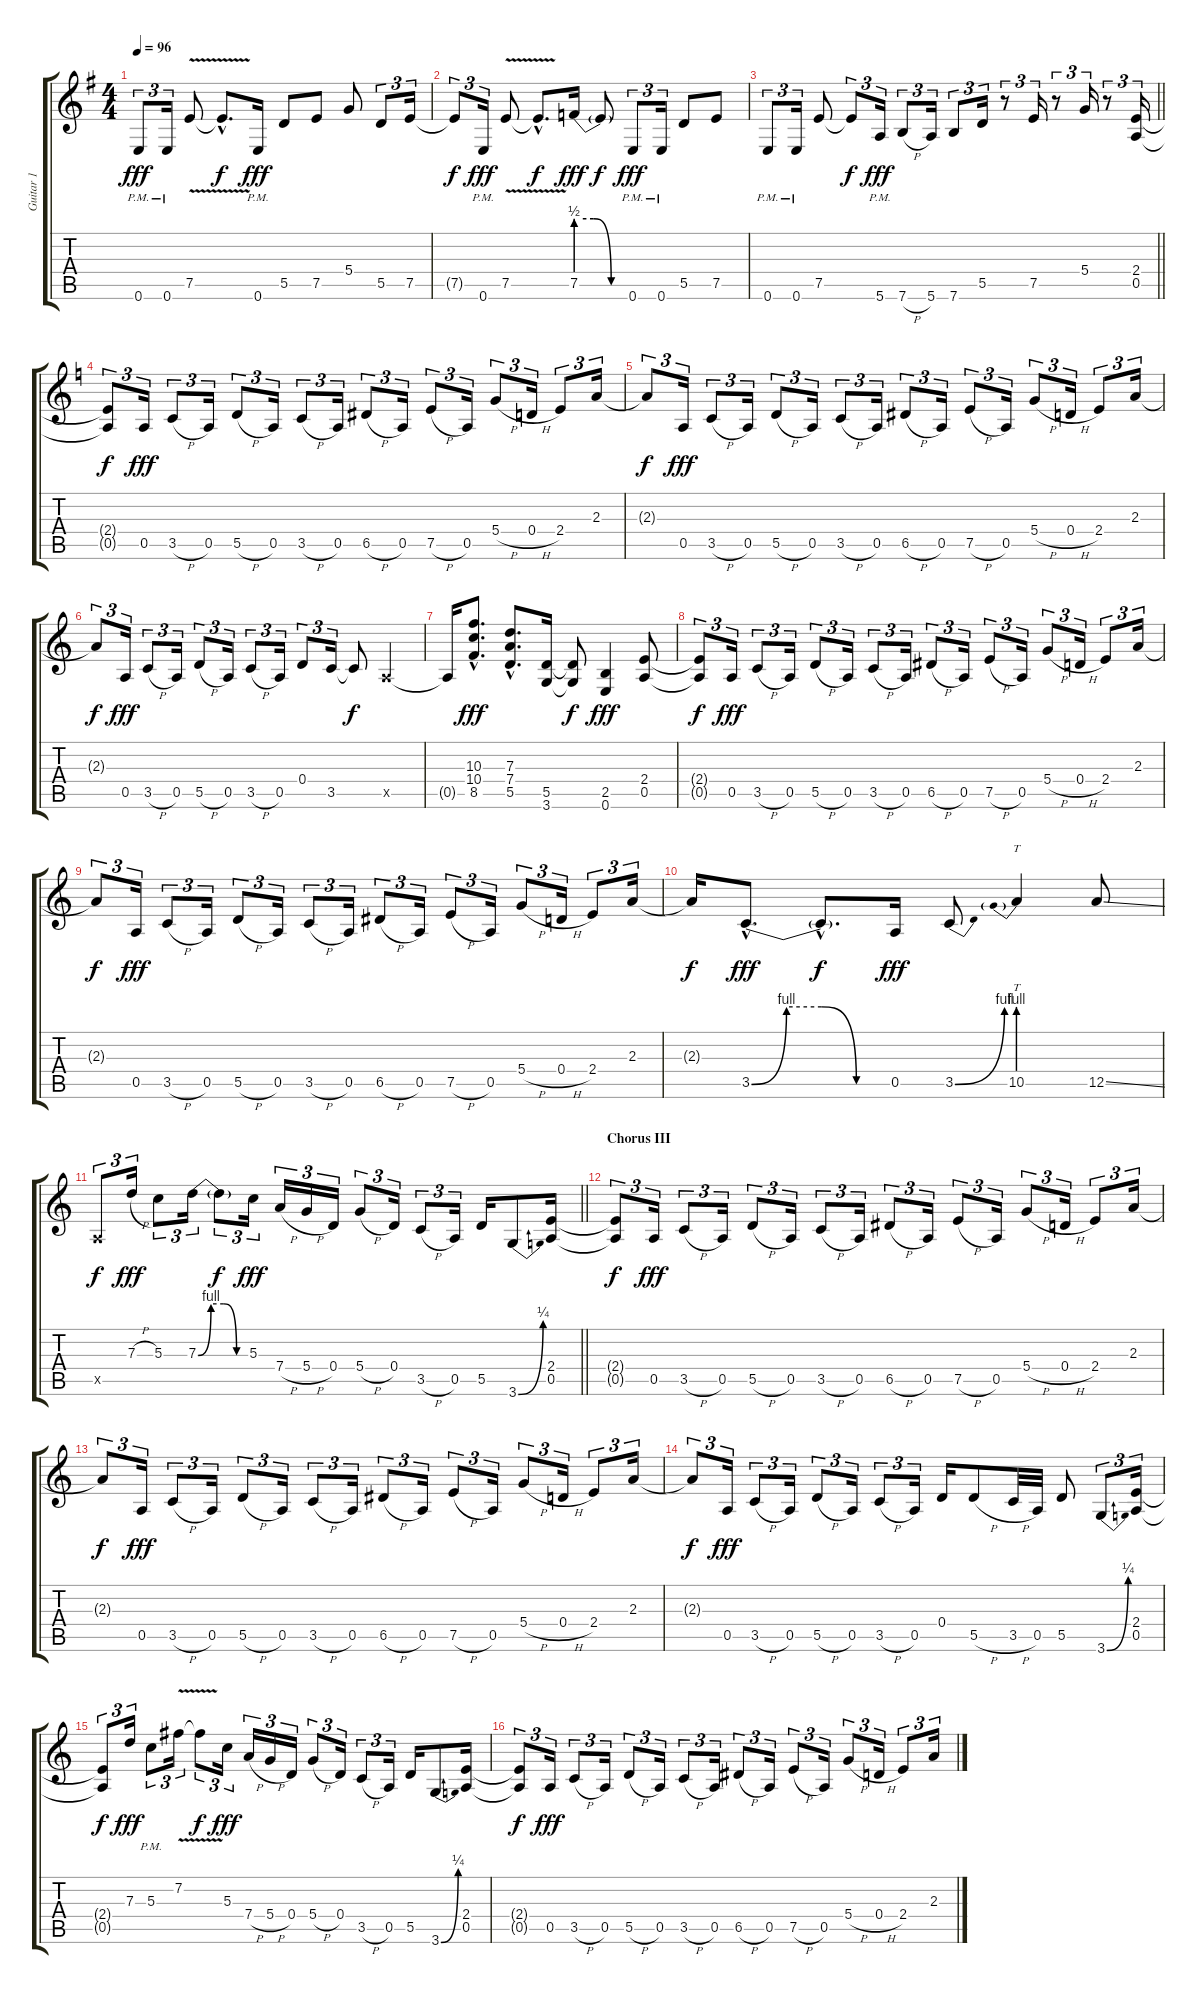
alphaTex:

\track ("Guitar 1" "Guitar 1") {instrument distortionguitar}
\staff {score tabs}
\tuning (E4 B3 G3 D3 A2 E2) {hide}
\ts (4 4)
\tempo 96
\clef g2
\ks g
0.6{pm}.8{tu (3 2) dy fff} 0.6{pm}.16{tu (3 2)} 7.5{v}.8 7.5{hac t}.8{d dy f} 0.6{pm}.16{dy fff} 5.5.8 7.5.8 5.4.8 5.5.8{tu (3 2)} 7.5.16{tu (3 2)} |
7.5{t}.8{tu (3 2) dy f} 0.6{pm}.16{tu (3 2) dy fff} 7.5{v}.8 7.5{hac t}.8{d dy f} 7.5{be (custom 0 2 20 2 40 0 60 0)}.16{dy fff} 7.5{t}.8{dy f} 0.6{pm}.8{tu (3 2) dy fff} 0.6{pm}.16{tu (3 2)} 5.5.8 7.5.8 |
\barLineRight lightlight
0.6{pm}.8{tu (3 2)} 0.6{pm}.16{tu (3 2)} 7.5.8 7.5{t}.8{tu (3 2) dy f} 5.6{pm}.16{tu (3 2) dy fff} 7.6{h}.8{tu (3 2)} 5.6.16{tu (3 2)} 7.6.8{tu (3 2)} 5.5.16{tu (3 2)} r.8{tu (3 2)} 7.5.16{tu (3 2)} r.8{tu (3 2)} 5.4.16{tu (3 2)} r.8{tu (3 2)} (2.4 0.5).16{tu (3 2)} |
\ks c
(2.4{t} 0.5{t}).8{tu (3 2) dy f} 0.5.16{tu (3 2) dy fff} 3.5{h}.8{tu (3 2)} 0.5.16{tu (3 2)} 5.5{h}.8{tu (3 2)} 0.5.16{tu (3 2)} 3.5{h}.8{tu (3 2)} 0.5.16{tu (3 2)} 6.5{h}.8{tu (3 2)} 0.5.16{tu (3 2)} 7.5{h}.8{tu (3 2)} 0.5.16{tu (3 2)} 5.4{h}.8{tu (3 2)} 0.4{h}.16{tu (3 2)} 2.4.8{tu (3 2)} 2.3.16{tu (3 2)} |
2.3{t}.8{tu (3 2) dy f} 0.5.16{tu (3 2) dy fff} 3.5{h}.8{tu (3 2)} 0.5.16{tu (3 2)} 5.5{h}.8{tu (3 2)} 0.5.16{tu (3 2)} 3.5{h}.8{tu (3 2)} 0.5.16{tu (3 2)} 6.5{h}.8{tu (3 2)} 0.5.16{tu (3 2)} 7.5{h}.8{tu (3 2)} 0.5.16{tu (3 2)} 5.4{h}.8{tu (3 2)} 0.4{h}.16{tu (3 2)} 2.4.8{tu (3 2)} 2.3.16{tu (3 2)} |
2.3{t}.8{tu (3 2) dy f} 0.5.16{tu (3 2) dy fff} 3.5{h}.8{tu (3 2)} 0.5.16{tu (3 2)} 5.5{h}.8{tu (3 2)} 0.5.16{tu (3 2)} 3.5{h}.8{tu (3 2)} 0.5.16{tu (3 2)} 0.4.8{tu (3 2)} 3.5.16{tu (3 2)} 3.5{t}.8{dy f} 0.5{x}.4 |
0.5{t}.16 (10.3{hac} 10.4{hac} 8.5{hac}).8{d dy fff} (7.3{hac} 7.4{hac} 5.5{hac}).8{d} (5.5 3.6).16 (5.5{t} 3.6{t}).8{dy f} (2.5 0.6).4{dy fff} (2.4 0.5).8 |
(2.4{t} 0.5{t}).8{tu (3 2) dy f} 0.5.16{tu (3 2) dy fff} 3.5{h}.8{tu (3 2)} 0.5.16{tu (3 2)} 5.5{h}.8{tu (3 2)} 0.5.16{tu (3 2)} 3.5{h}.8{tu (3 2)} 0.5.16{tu (3 2)} 6.5{h}.8{tu (3 2)} 0.5.16{tu (3 2)} 7.5{h}.8{tu (3 2)} 0.5.16{tu (3 2)} 5.4{h}.8{tu (3 2)} 0.4{h}.16{tu (3 2)} 2.4.8{tu (3 2)} 2.3.16{tu (3 2)} |
2.3{t}.8{tu (3 2) dy f} 0.5.16{tu (3 2) dy fff} 3.5{h}.8{tu (3 2)} 0.5.16{tu (3 2)} 5.5{h}.8{tu (3 2)} 0.5.16{tu (3 2)} 3.5{h}.8{tu (3 2)} 0.5.16{tu (3 2)} 6.5{h}.8{tu (3 2)} 0.5.16{tu (3 2)} 7.5{h}.8{tu (3 2)} 0.5.16{tu (3 2)} 5.4{h}.8{tu (3 2)} 0.4{h}.16{tu (3 2)} 2.4.8{tu (3 2)} 2.3.16{tu (3 2)} |
2.3{t}.16{dy f} 3.5{be (custom 0 0 15 4 30 4 45 0 60 0) hac}.8{d dy fff} 3.5{hac t}.8{d dy f} 0.5.16{dy fff} 3.5{be (bend 0 0 60 4)}.8 10.5{be (prebend 0 4 60 4)}.4{tt} 12.5{ss}.8 |
\barLineRight lightlight
0.5{x}.8{tu (3 2) dy f} 7.3{h}.16{tu (3 2) dy fff} 5.3.8{tu (3 2)} 7.3{be (custom 0 0 15 4 30 4 45 0 60 0)}.16{tu (3 2)} 7.3{t}.8{tu (3 2) dy f} 5.3.16{tu (3 2) dy fff} 7.4{h}.16{tu (3 2)} 5.4{h}.16{tu (3 2)} 0.4.16{tu (3 2)} 5.4{h}.8{tu (3 2)} 0.4.16{tu (3 2)} 3.5{h}.8{tu (3 2)} 0.5.16{tu (3 2)} 5.5.16 3.6{be (bend 0 0 60 1)}.8 (2.4 0.5).16 |
\section ("" "Chorus III")
(2.4{t} 0.5{t}).8{tu (3 2) dy f} 0.5.16{tu (3 2) dy fff} 3.5{h}.8{tu (3 2)} 0.5.16{tu (3 2)} 5.5{h}.8{tu (3 2)} 0.5.16{tu (3 2)} 3.5{h}.8{tu (3 2)} 0.5.16{tu (3 2)} 6.5{h}.8{tu (3 2)} 0.5.16{tu (3 2)} 7.5{h}.8{tu (3 2)} 0.5.16{tu (3 2)} 5.4{h}.8{tu (3 2)} 0.4{h}.16{tu (3 2)} 2.4.8{tu (3 2)} 2.3.16{tu (3 2)} |
2.3{t}.8{tu (3 2) dy f} 0.5.16{tu (3 2) dy fff} 3.5{h}.8{tu (3 2)} 0.5.16{tu (3 2)} 5.5{h}.8{tu (3 2)} 0.5.16{tu (3 2)} 3.5{h}.8{tu (3 2)} 0.5.16{tu (3 2)} 6.5{h}.8{tu (3 2)} 0.5.16{tu (3 2)} 7.5{h}.8{tu (3 2)} 0.5.16{tu (3 2)} 5.4{h}.8{tu (3 2)} 0.4{h}.16{tu (3 2)} 2.4.8{tu (3 2)} 2.3.16{tu (3 2)} |
2.3{t}.8{tu (3 2) dy f} 0.5.16{tu (3 2) dy fff} 3.5{h}.8{tu (3 2)} 0.5.16{tu (3 2)} 5.5{h}.8{tu (3 2)} 0.5.16{tu (3 2)} 3.5{h}.8{tu (3 2)} 0.5.16{tu (3 2)} 0.4.16 5.5{h}.8 3.5{h}.32 0.5.32 5.5.8 3.6{be (bend 0 0 60 1)}.8{tu (3 2)} (2.4 0.5).16{tu (3 2)} |
(2.4{t} 0.5{t}).8{tu (3 2) dy f} 7.3.16{tu (3 2) dy fff} 5.3{pm}.8{tu (3 2)} 7.2{v}.16{tu (3 2)} 7.2{t}.8{tu (3 2) dy f} 5.3.16{tu (3 2) dy fff} 7.4{h}.16{tu (3 2)} 5.4{h}.16{tu (3 2)} 0.4.16{tu (3 2)} 5.4{h}.8{tu (3 2)} 0.4.16{tu (3 2)} 3.5{h}.8{tu (3 2)} 0.5.16{tu (3 2)} 5.5.16 3.6{be (bend 0 0 60 1)}.8 (2.4 0.5).16 |
(2.4{t} 0.5{t}).8{tu (3 2) dy f} 0.5.16{tu (3 2) dy fff} 3.5{h}.8{tu (3 2)} 0.5.16{tu (3 2)} 5.5{h}.8{tu (3 2)} 0.5.16{tu (3 2)} 3.5{h}.8{tu (3 2)} 0.5.16{tu (3 2)} 6.5{h}.8{tu (3 2)} 0.5.16{tu (3 2)} 7.5{h}.8{tu (3 2)} 0.5.16{tu (3 2)} 5.4{h}.8{tu (3 2)} 0.4{h}.16{tu (3 2)} 2.4.8{tu (3 2)} 2.3.16{tu (3 2)}
